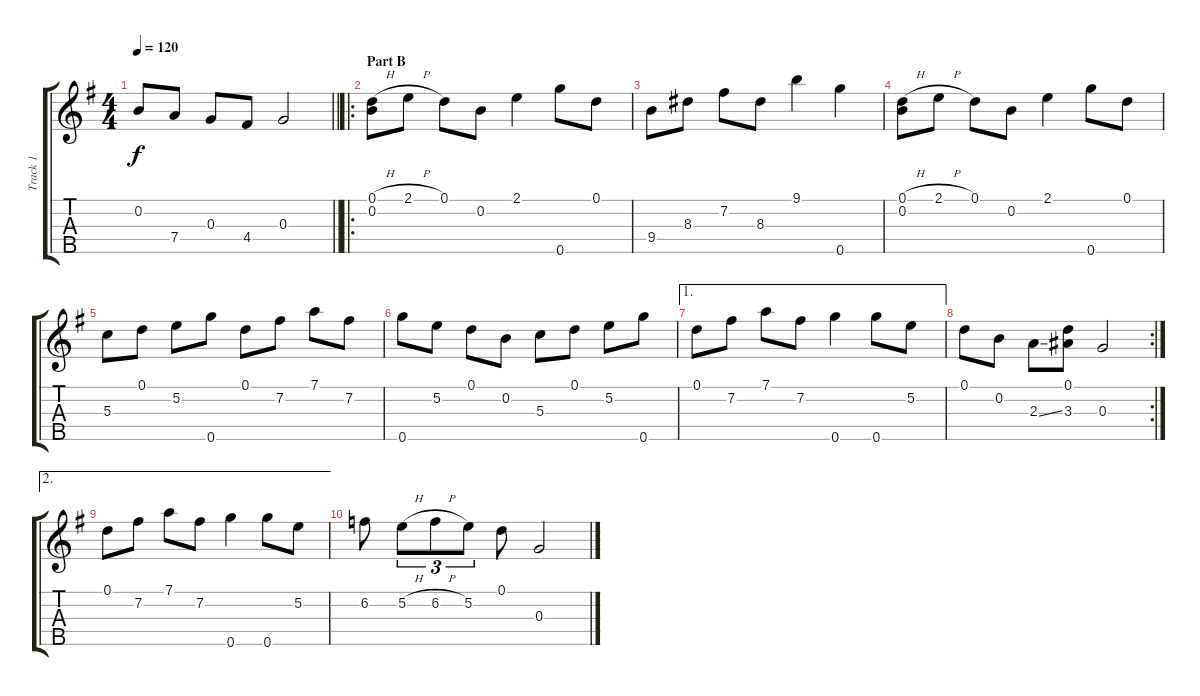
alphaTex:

\track ("Track 1" "Track 1") {instrument banjo}
\staff {score tabs}
\tuning (D4 B3 G3 D3 G4) {hide}
\displaytranspose 12
\ts (4 4)
\tempo 120
\clef g2
\barLineRight lightlight
\ks g
0.2.8{dy f} 7.4.8 0.3.8 4.4.8 0.3.2 |
\ro
\section ("" "Part B")
(0.1{h} 0.2).8 2.1{h}.8 0.1.8 0.2.8 2.1.4 0.5.8 0.1.8 |
9.4.8 8.3.8 7.2.8 8.3.8 9.1.4 0.5.4 |
(0.1{h} 0.2).8 2.1{h}.8 0.1.8 0.2.8 2.1.4 0.5.8 0.1.8 |
5.3.8 0.1.8 5.2.8 0.5.8 0.1.8 7.2.8 7.1.8 7.2.8 |
0.5.8 5.2.8 0.1.8 0.2.8 5.3.8 0.1.8 5.2.8 0.5.8 |
\ae 1
0.1.8 7.2.8 7.1.8 7.2.8 0.5.4 0.5.8 5.2.8 |
\rc 2
0.1.8 0.2.8 2.3{ss}.8 (0.1 3.3).8 0.3.2 |
\ae 2
0.1.8 7.2.8 7.1.8 7.2.8 0.5.4 0.5.8 5.2.8 |
6.2.8 5.2{h}.8{tu (3 2)} 6.2{h}.8{tu (3 2)} 5.2.8{tu (3 2)} 0.1.8 0.3.2
